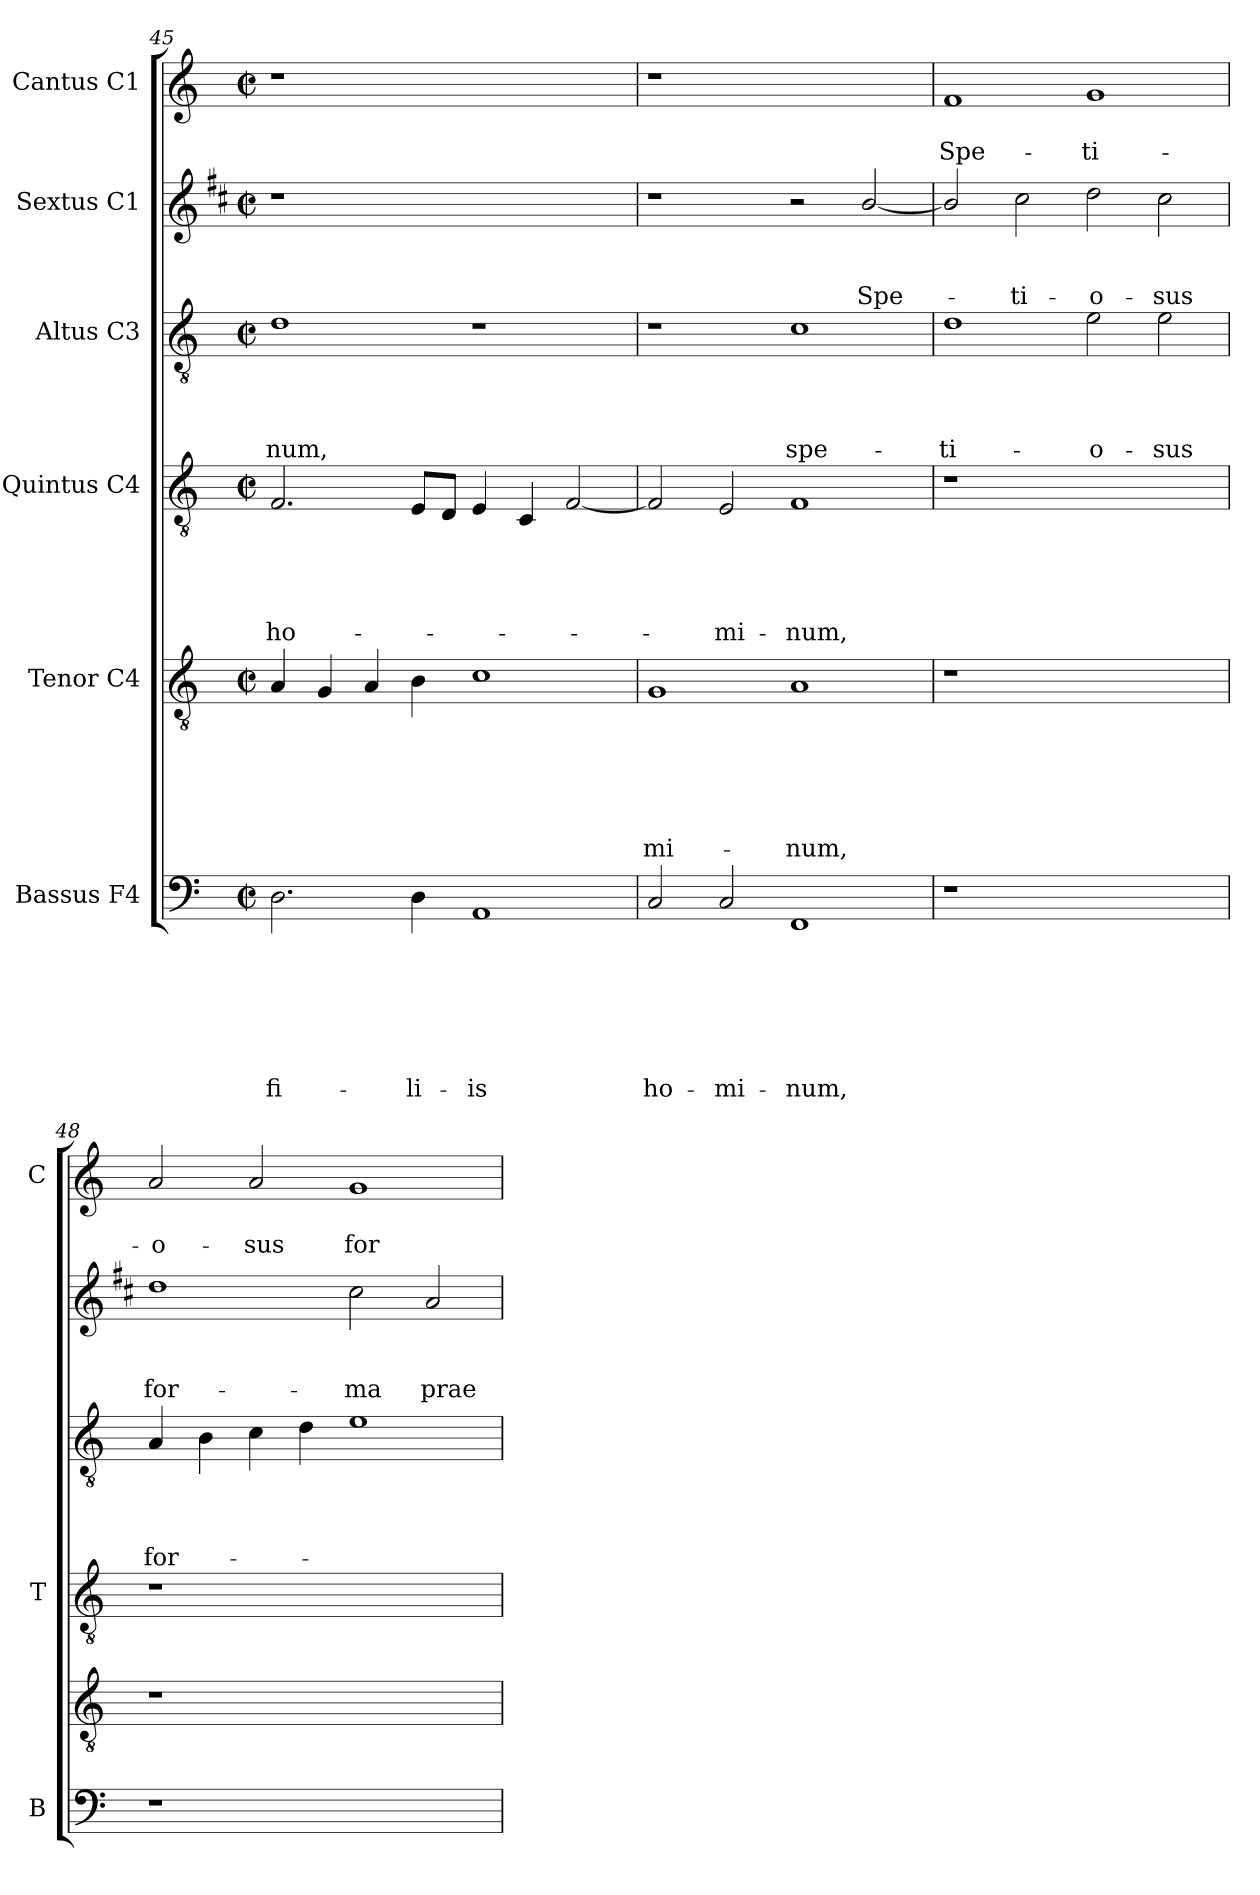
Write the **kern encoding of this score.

**kern	**text	**text	**text	**text	**text	**text	**text	**kern	**text	**text	**text	**text	**text	**text	**kern	**text	**text	**text	**text	**text	**kern	**text	**text	**text	**text	**kern	**text	**text	**text	**kern	**text	**text
*part6	*part6	*part6	*part6	*part6	*part6	*part6	*part6	*part5	*part5	*part5	*part5	*part5	*part5	*part5	*part4	*part4	*part4	*part4	*part4	*part4	*part3	*part3	*part3	*part3	*part3	*part2	*part2	*part2	*part2	*part1	*part1	*part1
*staff6	*staff6	*staff6	*staff6	*staff6	*staff6	*staff6	*staff6	*staff5	*staff5	*staff5	*staff5	*staff5	*staff5	*staff5	*staff4	*staff4	*staff4	*staff4	*staff4	*staff4	*staff3	*staff3	*staff3	*staff3	*staff3	*staff2	*staff2	*staff2	*staff2	*staff1	*staff1	*staff1
*I"Bassus F4	*	*	*	*	*	*	*	*I"Tenor C4	*	*	*	*	*	*	*I"Quintus C4	*	*	*	*	*	*I"Altus C3	*	*	*	*	*I"Sextus C1	*	*	*	*I"Cantus C1	*	*
*I'B	*	*	*	*	*	*	*	*	*	*	*	*	*	*	*I'T	*	*	*	*	*	*	*	*	*	*	*	*	*	*	*I'C	*	*
*clefF4	*	*	*	*	*	*	*	*clefGv2	*	*	*	*	*	*	*clefGv2	*	*	*	*	*	*clefGv2	*	*	*	*	*clefG2	*	*	*	*clefG2	*	*
*	*	*	*	*	*	*	*	*	*	*	*	*	*	*	*	*	*	*	*	*	*	*	*	*	*	*ITrd1c2	*	*	*	*	*	*
*k[]	*	*	*	*	*	*	*	*k[]	*	*	*	*	*	*	*k[]	*	*	*	*	*	*k[]	*	*	*	*	*k[]	*	*	*	*k[]	*	*
*C:	*	*	*	*	*	*	*	*C:	*	*	*	*	*	*	*C:	*	*	*	*	*	*C:	*	*	*	*	*C:	*	*	*	*C:	*	*
*M2/2	*	*	*	*	*	*	*	*M2/2	*	*	*	*	*	*	*M2/2	*	*	*	*	*	*M2/2	*	*	*	*	*M2/2	*	*	*	*M2/2	*	*
*met(c|)	*	*	*	*	*	*	*	*met(c|)	*	*	*	*	*	*	*met(c|)	*	*	*	*	*	*met(c|)	*	*	*	*	*met(c|)	*	*	*	*met(c|)	*	*
=45	=45	=45	=45	=45	=45	=45	=45	=45	=45	=45	=45	=45	=45	=45	=45	=45	=45	=45	=45	=45	=45	=45	=45	=45	=45	=45	=45	=45	=45	=45	=45	=45
!	!	!	!	!	!	!	!LO:LY:b	!	!	!	!	!	!	!	!	!	!	!	!	!LO:LY:b	!	!	!	!	!LO:LY:b	!	!	!	!	!	!	!
2.D\	.	.	.	.	.	.	-fi-	4A/	.	.	.	.	.	.	2.F/	.	.	.	.	ho-	1d	.	.	.	-num,	1r	.	.	.	1r	.	.
.	.	.	.	.	.	.	.	4G/	.	.	.	.	.	.	.	.	.	.	.	.	.	.	.	.	.	.	.	.	.	.	.	.
.	.	.	.	.	.	.	.	4A/	.	.	.	.	.	.	.	.	.	.	.	.	.	.	.	.	.	.	.	.	.	.	.	.
!	!	!	!	!	!	!	!LO:LY:b	!	!	!	!	!	!	!	!	!	!	!	!	!	!	!	!	!	!	!	!	!	!	!	!	!
4D\	.	.	.	.	.	.	-li-	4B\	.	.	.	.	.	.	8E/L	.	.	.	.	.	.	.	.	.	.	.	.	.	.	.	.	.
.	.	.	.	.	.	.	.	.	.	.	.	.	.	.	8D/J	.	.	.	.	.	.	.	.	.	.	.	.	.	.	.	.	.
!	!	!	!	!	!	!	!LO:LY:b	!	!	!	!	!	!	!	!	!	!	!	!	!	!	!	!	!	!	!	!	!	!	!	!	!
1AA	.	.	.	.	.	.	-is	1c	.	.	.	.	.	.	4E/	.	.	.	.	.	1r	.	.	.	.	1ryy	.	.	.	1ryy	.	.
.	.	.	.	.	.	.	.	.	.	.	.	.	.	.	4C/	.	.	.	.	.	.	.	.	.	.	.	.	.	.	.	.	.
.	.	.	.	.	.	.	.	.	.	.	.	.	.	.	[2F/	.	.	.	.	.	.	.	.	.	.	.	.	.	.	.	.	.
!!LO:PB:g=z
=46	=46	=46	=46	=46	=46	=46	=46	=46	=46	=46	=46	=46	=46	=46	=46	=46	=46	=46	=46	=46	=46	=46	=46	=46	=46	=46	=46	=46	=46	=46	=46	=46
!	!	!	!	!	!	!	!LO:LY:b	!	!	!	!	!	!	!LO:LY:b	!	!	!	!	!	!	!	!	!	!	!	!	!	!	!	!	!	!
2C/	.	.	.	.	.	.	ho-	1G	.	.	.	.	.	-mi-	2F/]	.	.	.	.	.	1r	.	.	.	.	1r	.	.	.	1r	.	.
!	!	!	!	!	!	!	!LO:LY:b	!	!	!	!	!	!	!	!	!	!	!	!	!LO:LY:b	!	!	!	!	!	!	!	!	!	!	!	!
2C/	.	.	.	.	.	.	-mi-	.	.	.	.	.	.	.	2E/	.	.	.	.	-mi-	.	.	.	.	.	.	.	.	.	.	.	.
!	!	!	!	!	!	!	!LO:LY:b	!	!	!	!	!	!	!LO:LY:b	!	!	!	!	!	!LO:LY:b	!	!	!	!	!LO:LY:b	!	!	!	!	!	!	!
1FF	.	.	.	.	.	.	-num,	1A	.	.	.	.	.	-num,	1F	.	.	.	.	-num,	1c	.	.	.	spe-	2r	.	.	.	1ryy	.	.
!	!	!	!	!	!	!	!	!	!	!	!	!	!	!	!	!	!	!	!	!	!	!	!	!	!	!	!	!	!LO:LY:b	!	!	!
.	.	.	.	.	.	.	.	.	.	.	.	.	.	.	.	.	.	.	.	.	.	.	.	.	.	[2a/	.	.	Spe-	.	.	.
=47	=47	=47	=47	=47	=47	=47	=47	=47	=47	=47	=47	=47	=47	=47	=47	=47	=47	=47	=47	=47	=47	=47	=47	=47	=47	=47	=47	=47	=47	=47	=47	=47
!	!	!	!	!	!	!	!	!	!	!	!	!	!	!	!	!	!	!	!	!	!	!	!	!	!LO:LY:b	!	!	!	!	!	!	!LO:LY:b
1r	.	.	.	.	.	.	.	1r	.	.	.	.	.	.	1r	.	.	.	.	.	1d	.	.	.	-ti-	2a/]	.	.	.	1f	.	Spe-
!	!	!	!	!	!	!	!	!	!	!	!	!	!	!	!	!	!	!	!	!	!	!	!	!	!	!	!	!	!LO:LY:b	!	!	!
.	.	.	.	.	.	.	.	.	.	.	.	.	.	.	.	.	.	.	.	.	.	.	.	.	.	2b\	.	.	-ti-	.	.	.
!	!	!	!	!	!	!	!	!	!	!	!	!	!	!	!	!	!	!	!	!	!	!	!	!	!LO:LY:b	!	!	!	!LO:LY:b	!	!	!LO:LY:b
1ryy	.	.	.	.	.	.	.	1ryy	.	.	.	.	.	.	1ryy	.	.	.	.	.	2e\	.	.	.	-o-	2cc\	.	.	-o-	1g	.	-ti-
!	!	!	!	!	!	!	!	!	!	!	!	!	!	!	!	!	!	!	!	!	!	!	!	!	!LO:LY:b	!	!	!	!LO:LY:b	!	!	!
.	.	.	.	.	.	.	.	.	.	.	.	.	.	.	.	.	.	.	.	.	2e\	.	.	.	-sus	2b\	.	.	-sus	.	.	.
=48	=48	=48	=48	=48	=48	=48	=48	=48	=48	=48	=48	=48	=48	=48	=48	=48	=48	=48	=48	=48	=48	=48	=48	=48	=48	=48	=48	=48	=48	=48	=48	=48
!	!	!	!	!	!	!	!	!	!	!	!	!	!	!	!	!	!	!	!	!	!	!	!	!	!LO:LY:b	!	!	!	!LO:LY:b	!	!	!LO:LY:b
1r	.	.	.	.	.	.	.	1r	.	.	.	.	.	.	1r	.	.	.	.	.	4A/	.	.	.	for-	1cc	.	.	for-	2a/	.	-o-
.	.	.	.	.	.	.	.	.	.	.	.	.	.	.	.	.	.	.	.	.	4B\	.	.	.	.	.	.	.	.	.	.	.
!	!	!	!	!	!	!	!	!	!	!	!	!	!	!	!	!	!	!	!	!	!	!	!	!	!	!	!	!	!	!	!	!LO:LY:b
.	.	.	.	.	.	.	.	.	.	.	.	.	.	.	.	.	.	.	.	.	4c\	.	.	.	.	.	.	.	.	2a/	.	-sus
.	.	.	.	.	.	.	.	.	.	.	.	.	.	.	.	.	.	.	.	.	4d\	.	.	.	.	.	.	.	.	.	.	.
!	!	!	!	!	!	!	!	!	!	!	!	!	!	!	!	!	!	!	!	!	!	!	!	!	!	!	!	!	!LO:LY:b	!	!	!LO:LY:b
1ryy	.	.	.	.	.	.	.	1ryy	.	.	.	.	.	.	1ryy	.	.	.	.	.	1e	.	.	.	.	2b\	.	.	-ma	1g	.	for-
!	!	!	!	!	!	!	!	!	!	!	!	!	!	!	!	!	!	!	!	!	!	!	!	!	!	!	!	!	!LO:LY:b	!	!	!
.	.	.	.	.	.	.	.	.	.	.	.	.	.	.	.	.	.	.	.	.	.	.	.	.	.	2g/	.	.	prae-	.	.	.
=	=	=	=	=	=	=	=	=	=	=	=	=	=	=	=	=	=	=	=	=	=	=	=	=	=	=	=	=	=	=	=	=
*-	*-	*-	*-	*-	*-	*-	*-	*-	*-	*-	*-	*-	*-	*-	*-	*-	*-	*-	*-	*-	*-	*-	*-	*-	*-	*-	*-	*-	*-	*-	*-	*-
